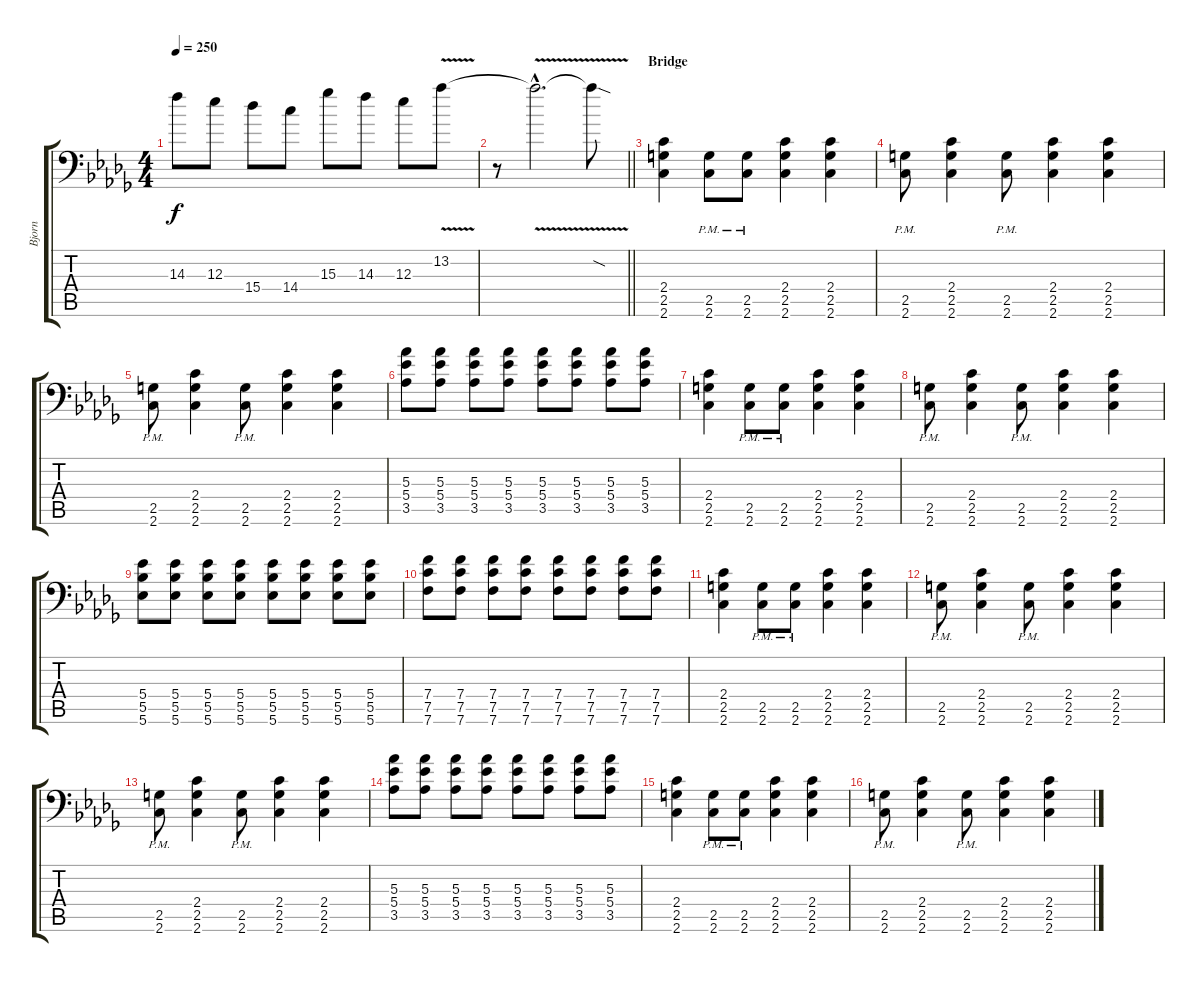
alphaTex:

\track ("Bjorn" "Bjorn") {instrument distortionguitar}
\staff {score tabs}
\tuning (C4 G3 Eb3 Bb2 F2 Bb1) {hide}
\ts (4 4)
\tempo 250
\clef f4
\ks bbminor
14.3.8{dy f} 12.3.8 15.4.8 14.4.8 15.3.8 14.3.8 12.3.8 13.2{v}.8 |
\barLineRight lightlight
r.8 13.2{v hac t}.2{d} 13.2{sod t}.8 |
\section ("" "Bridge")
(2.4 2.5 2.6).4 (2.5{pm} 2.6{pm}).8 (2.5{pm} 2.6{pm}).8 (2.4 2.5 2.6).4 (2.4 2.5 2.6).4 |
(2.5{pm} 2.6{pm}).8 (2.4 2.5 2.6).4 (2.5{pm} 2.6{pm}).8 (2.4 2.5 2.6).4 (2.4 2.5 2.6).4 |
(2.5{pm} 2.6{pm}).8 (2.4 2.5 2.6).4 (2.5{pm} 2.6{pm}).8 (2.4 2.5 2.6).4 (2.4 2.5 2.6).4 |
(5.3 5.4 3.5).8 (5.3 5.4 3.5).8 (5.3 5.4 3.5).8 (5.3 5.4 3.5).8 (5.3 5.4 3.5).8 (5.3 5.4 3.5).8 (5.3 5.4 3.5).8 (5.3 5.4 3.5).8 |
(2.4 2.5 2.6).4 (2.5{pm} 2.6{pm}).8 (2.5{pm} 2.6{pm}).8 (2.4 2.5 2.6).4 (2.4 2.5 2.6).4 |
(2.5{pm} 2.6{pm}).8 (2.4 2.5 2.6).4 (2.5{pm} 2.6{pm}).8 (2.4 2.5 2.6).4 (2.4 2.5 2.6).4 |
(5.4 5.5 5.6).8 (5.4 5.5 5.6).8 (5.4 5.5 5.6).8 (5.4 5.5 5.6).8 (5.4 5.5 5.6).8 (5.4 5.5 5.6).8 (5.4 5.5 5.6).8 (5.4 5.5 5.6).8 |
(7.4 7.5 7.6).8 (7.4 7.5 7.6).8 (7.4 7.5 7.6).8 (7.4 7.5 7.6).8 (7.4 7.5 7.6).8 (7.4 7.5 7.6).8 (7.4 7.5 7.6).8 (7.4 7.5 7.6).8 |
(2.4 2.5 2.6).4 (2.5{pm} 2.6{pm}).8 (2.5{pm} 2.6{pm}).8 (2.4 2.5 2.6).4 (2.4 2.5 2.6).4 |
(2.5{pm} 2.6{pm}).8 (2.4 2.5 2.6).4 (2.5{pm} 2.6{pm}).8 (2.4 2.5 2.6).4 (2.4 2.5 2.6).4 |
(2.5{pm} 2.6{pm}).8 (2.4 2.5 2.6).4 (2.5{pm} 2.6{pm}).8 (2.4 2.5 2.6).4 (2.4 2.5 2.6).4 |
(5.3 5.4 3.5).8 (5.3 5.4 3.5).8 (5.3 5.4 3.5).8 (5.3 5.4 3.5).8 (5.3 5.4 3.5).8 (5.3 5.4 3.5).8 (5.3 5.4 3.5).8 (5.3 5.4 3.5).8 |
(2.4 2.5 2.6).4 (2.5{pm} 2.6{pm}).8 (2.5{pm} 2.6{pm}).8 (2.4 2.5 2.6).4 (2.4 2.5 2.6).4 |
(2.5{pm} 2.6{pm}).8 (2.4 2.5 2.6).4 (2.5{pm} 2.6{pm}).8 (2.4 2.5 2.6).4 (2.4 2.5 2.6).4
